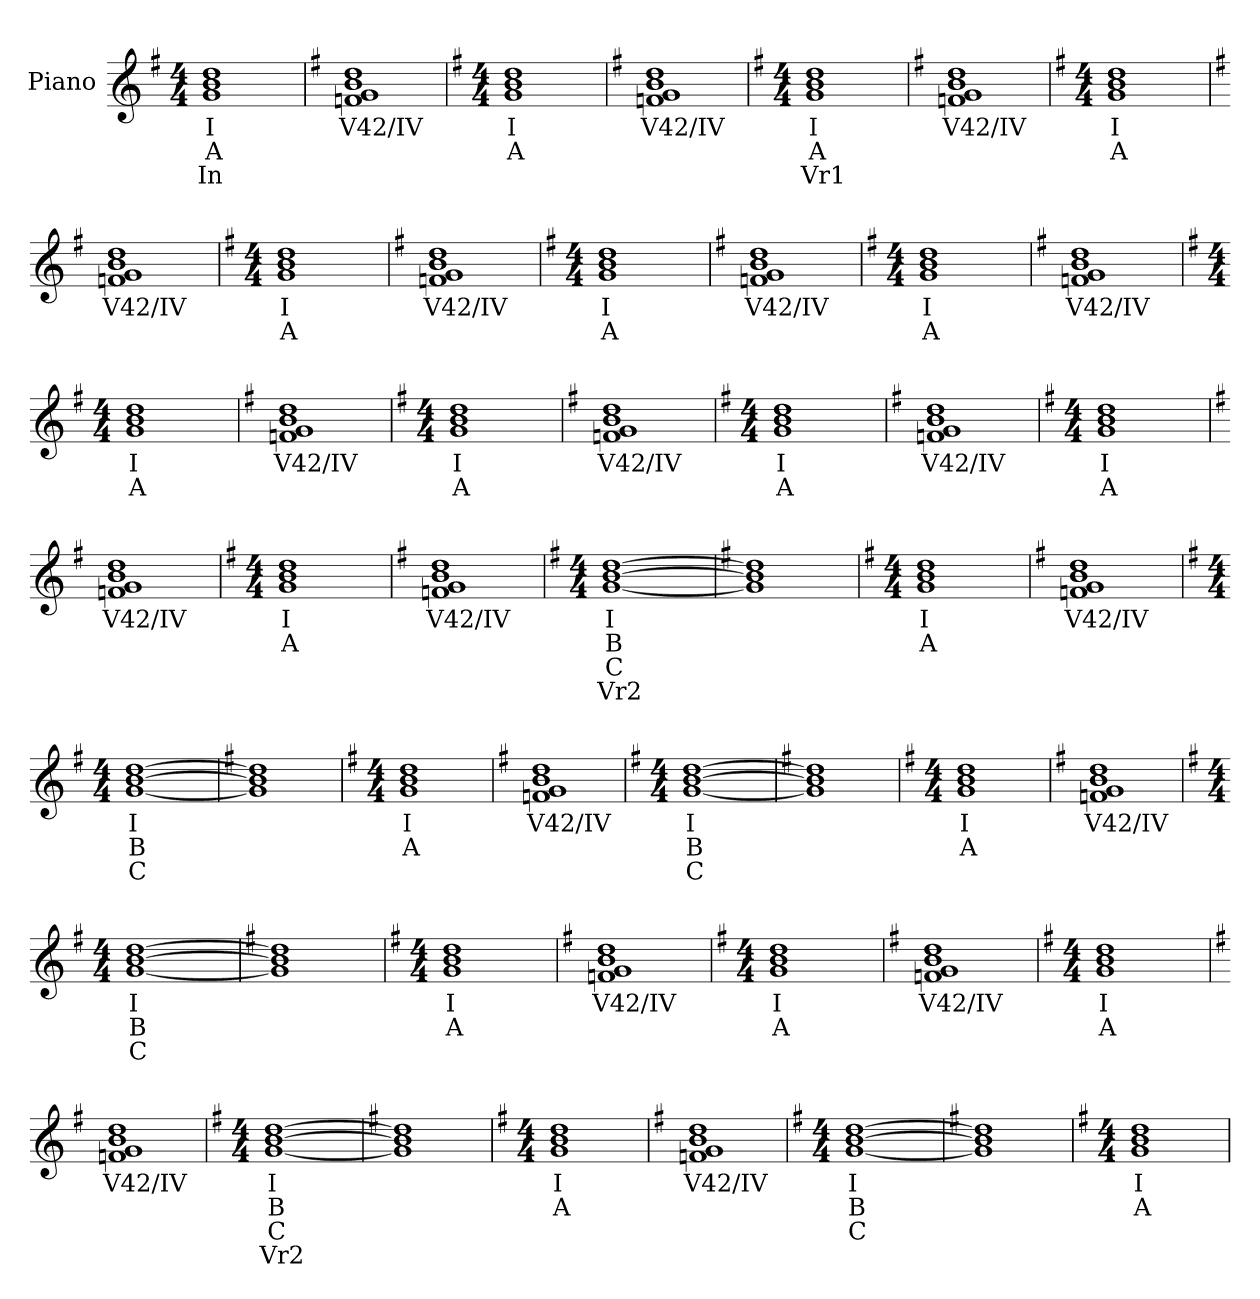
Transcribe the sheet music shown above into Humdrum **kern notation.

**kern	**text	**text	**text	**text
*part1	*part1	*part1	*part1	*part1
*staff1	*staff1	*staff1	*staff1	*staff1
*I"Piano	*	*	*	*
*I'Pno	*	*	*	*
*k[f#]	*	*	*	*
*G:	*	*	*	*
*M4/4	*	*	*	*
=	=	=	=	=
1g 1b 1dd	I	A	In	.
=	=	=	=	=
*k[f#]	*	*	*	*
*G:	*	*	*	*
1fn 1g 1b 1dd	V42/IV	.	.	.
=	=	=	=	=
*k[f#]	*	*	*	*
*G:	*	*	*	*
*M4/4	*	*	*	*
1g 1b 1dd	I	A	.	.
=	=	=	=	=
*k[f#]	*	*	*	*
*G:	*	*	*	*
1fn 1g 1b 1dd	V42/IV	.	.	.
=	=	=	=	=
*k[f#]	*	*	*	*
*G:	*	*	*	*
*M4/4	*	*	*	*
1g 1b 1dd	I	A	Vr1	.
=	=	=	=	=
*k[f#]	*	*	*	*
*G:	*	*	*	*
1fn 1g 1b 1dd	V42/IV	.	.	.
=	=	=	=	=
*k[f#]	*	*	*	*
*G:	*	*	*	*
*M4/4	*	*	*	*
1g 1b 1dd	I	A	.	.
=	=	=	=	=
*k[f#]	*	*	*	*
*G:	*	*	*	*
1fn 1g 1b 1dd	V42/IV	.	.	.
=	=	=	=	=
*k[f#]	*	*	*	*
*G:	*	*	*	*
*M4/4	*	*	*	*
1g 1b 1dd	I	A	.	.
=	=	=	=	=
*k[f#]	*	*	*	*
*G:	*	*	*	*
1fn 1g 1b 1dd	V42/IV	.	.	.
=	=	=	=	=
*k[f#]	*	*	*	*
*G:	*	*	*	*
*M4/4	*	*	*	*
1g 1b 1dd	I	A	.	.
=	=	=	=	=
*k[f#]	*	*	*	*
*G:	*	*	*	*
1fn 1g 1b 1dd	V42/IV	.	.	.
=	=	=	=	=
*k[f#]	*	*	*	*
*G:	*	*	*	*
*M4/4	*	*	*	*
1g 1b 1dd	I	A	.	.
=	=	=	=	=
*k[f#]	*	*	*	*
*G:	*	*	*	*
1fn 1g 1b 1dd	V42/IV	.	.	.
=	=	=	=	=
*k[f#]	*	*	*	*
*G:	*	*	*	*
*M4/4	*	*	*	*
1g 1b 1dd	I	A	.	.
=	=	=	=	=
*k[f#]	*	*	*	*
*G:	*	*	*	*
1fn 1g 1b 1dd	V42/IV	.	.	.
=	=	=	=	=
*k[f#]	*	*	*	*
*G:	*	*	*	*
*M4/4	*	*	*	*
1g 1b 1dd	I	A	.	.
=	=	=	=	=
*k[f#]	*	*	*	*
*G:	*	*	*	*
1fn 1g 1b 1dd	V42/IV	.	.	.
=	=	=	=	=
*k[f#]	*	*	*	*
*G:	*	*	*	*
*M4/4	*	*	*	*
1g 1b 1dd	I	A	.	.
=	=	=	=	=
*k[f#]	*	*	*	*
*G:	*	*	*	*
1fn 1g 1b 1dd	V42/IV	.	.	.
=	=	=	=	=
*k[f#]	*	*	*	*
*G:	*	*	*	*
*M4/4	*	*	*	*
1g 1b 1dd	I	A	.	.
=	=	=	=	=
*k[f#]	*	*	*	*
*G:	*	*	*	*
1fn 1g 1b 1dd	V42/IV	.	.	.
=	=	=	=	=
*k[f#]	*	*	*	*
*G:	*	*	*	*
*M4/4	*	*	*	*
1g 1b 1dd	I	A	.	.
=	=	=	=	=
*k[f#]	*	*	*	*
*G:	*	*	*	*
1fn 1g 1b 1dd	V42/IV	.	.	.
=	=	=	=	=
*k[f#]	*	*	*	*
*G:	*	*	*	*
*M4/4	*	*	*	*
[1g [1b [1dd	I	B	C	Vr2
=	=	=	=	=
*k[f#]	*	*	*	*
*G:	*	*	*	*
1g] 1b] 1dd]	.	.	.	.
=	=	=	=	=
*k[f#]	*	*	*	*
*G:	*	*	*	*
*M4/4	*	*	*	*
1g 1b 1dd	I	A	.	.
=	=	=	=	=
*k[f#]	*	*	*	*
*G:	*	*	*	*
1fn 1g 1b 1dd	V42/IV	.	.	.
=	=	=	=	=
*k[f#]	*	*	*	*
*G:	*	*	*	*
*M4/4	*	*	*	*
[1g [1b [1dd	I	B	C	.
=	=	=	=	=
*k[f#]	*	*	*	*
*G:	*	*	*	*
1g] 1b] 1dd]	.	.	.	.
=	=	=	=	=
*k[f#]	*	*	*	*
*G:	*	*	*	*
*M4/4	*	*	*	*
1g 1b 1dd	I	A	.	.
=	=	=	=	=
*k[f#]	*	*	*	*
*G:	*	*	*	*
1fn 1g 1b 1dd	V42/IV	.	.	.
=	=	=	=	=
*k[f#]	*	*	*	*
*G:	*	*	*	*
*M4/4	*	*	*	*
[1g [1b [1dd	I	B	C	.
=	=	=	=	=
*k[f#]	*	*	*	*
*G:	*	*	*	*
1g] 1b] 1dd]	.	.	.	.
=	=	=	=	=
*k[f#]	*	*	*	*
*G:	*	*	*	*
*M4/4	*	*	*	*
1g 1b 1dd	I	A	.	.
=	=	=	=	=
*k[f#]	*	*	*	*
*G:	*	*	*	*
1fn 1g 1b 1dd	V42/IV	.	.	.
=	=	=	=	=
*k[f#]	*	*	*	*
*G:	*	*	*	*
*M4/4	*	*	*	*
[1g [1b [1dd	I	B	C	.
=	=	=	=	=
*k[f#]	*	*	*	*
*G:	*	*	*	*
1g] 1b] 1dd]	.	.	.	.
=	=	=	=	=
*k[f#]	*	*	*	*
*G:	*	*	*	*
*M4/4	*	*	*	*
1g 1b 1dd	I	A	.	.
=	=	=	=	=
*k[f#]	*	*	*	*
*G:	*	*	*	*
1fn 1g 1b 1dd	V42/IV	.	.	.
=	=	=	=	=
*k[f#]	*	*	*	*
*G:	*	*	*	*
*M4/4	*	*	*	*
1g 1b 1dd	I	A	.	.
=	=	=	=	=
*k[f#]	*	*	*	*
*G:	*	*	*	*
1fn 1g 1b 1dd	V42/IV	.	.	.
=	=	=	=	=
*k[f#]	*	*	*	*
*G:	*	*	*	*
*M4/4	*	*	*	*
1g 1b 1dd	I	A	.	.
=	=	=	=	=
*k[f#]	*	*	*	*
*G:	*	*	*	*
1fn 1g 1b 1dd	V42/IV	.	.	.
=	=	=	=	=
*k[f#]	*	*	*	*
*G:	*	*	*	*
*M4/4	*	*	*	*
[1g [1b [1dd	I	B	C	Vr2
=	=	=	=	=
*k[f#]	*	*	*	*
*G:	*	*	*	*
1g] 1b] 1dd]	.	.	.	.
=	=	=	=	=
*k[f#]	*	*	*	*
*G:	*	*	*	*
*M4/4	*	*	*	*
1g 1b 1dd	I	A	.	.
=	=	=	=	=
*k[f#]	*	*	*	*
*G:	*	*	*	*
1fn 1g 1b 1dd	V42/IV	.	.	.
=	=	=	=	=
*k[f#]	*	*	*	*
*G:	*	*	*	*
*M4/4	*	*	*	*
[1g [1b [1dd	I	B	C	.
=	=	=	=	=
*k[f#]	*	*	*	*
*G:	*	*	*	*
1g] 1b] 1dd]	.	.	.	.
=	=	=	=	=
*k[f#]	*	*	*	*
*G:	*	*	*	*
*M4/4	*	*	*	*
1g 1b 1dd	I	A	.	.
=	=	=	=	=
*-	*-	*-	*-	*-
